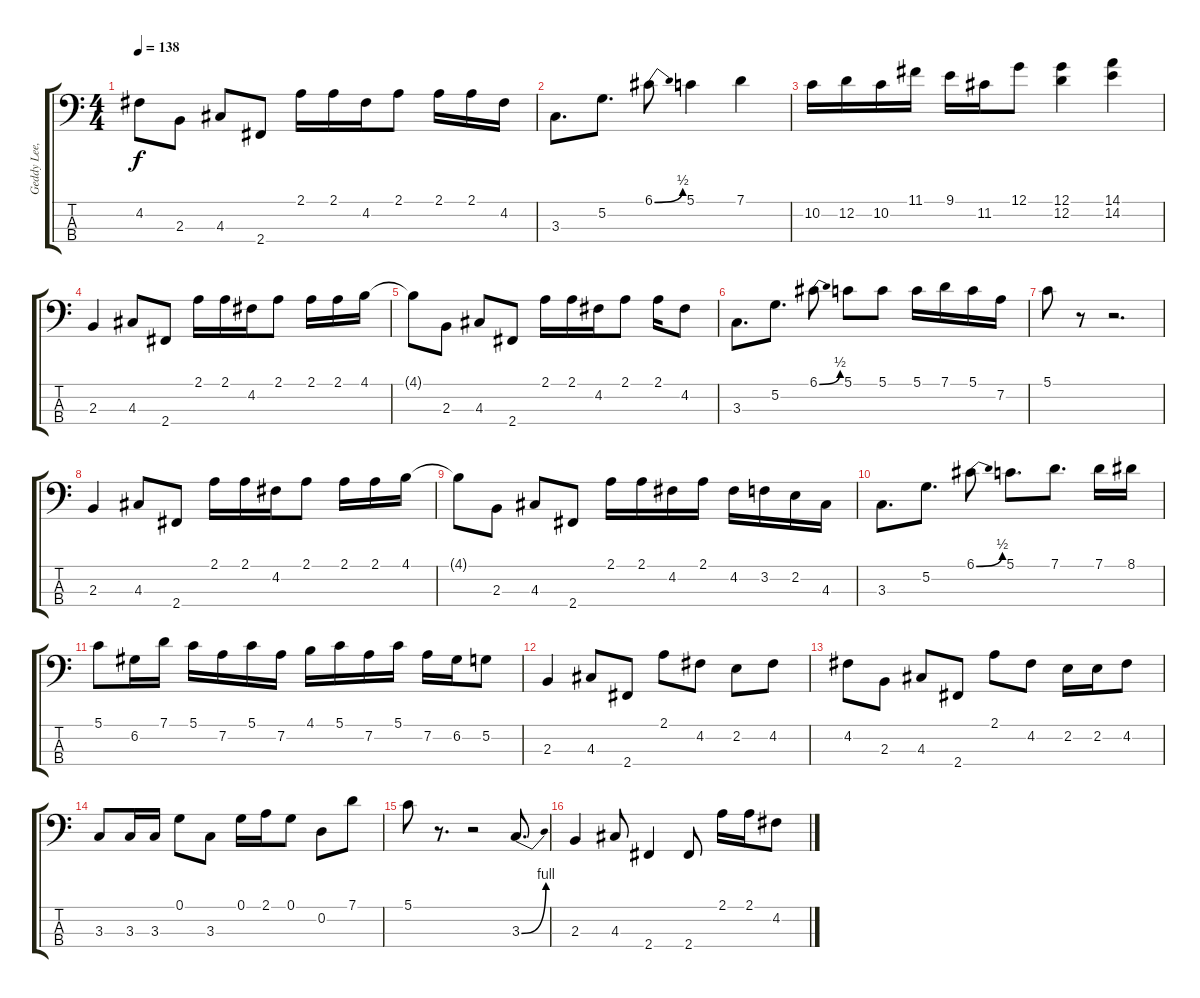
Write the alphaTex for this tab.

\track ("Geddy Lee, Bajo" "Geddy Lee,") {instrument electricbassfinger}
\staff {score tabs}
\tuning (G2 D2 A1 E1) {hide}
\ts (4 4)
\tempo 138
\clef f4
\ks c
4.2{t}.8{dy f} 2.3.8 4.3.8 2.4.8 2.1.16 2.1.16 4.2.16 2.1.8 2.1.16 2.1.16 4.2.16 |
3.3.8{d} 5.2.8{d} 6.1{be (bend 0 0 60 2)}.8 5.1.4 7.1.4 |
10.2.16 12.2.16 10.2.16 11.1.16 9.1.16 11.2.16 12.1.8 (12.1 12.2).4 (14.1 14.2).4 |
2.3.4 4.3.8 2.4.8 2.1.16 2.1.16 4.2.16 2.1.8 2.1.16 2.1.16 4.1.16 |
4.1{t}.8 2.3.8 4.3.8 2.4.8 2.1.16 2.1.16 4.2.16 2.1.8 2.1.16 4.2.8 |
3.3.8{d} 5.2.8{d} 6.1{be (bend 0 0 60 2)}.8 5.1.8 5.1.8 5.1.16 7.1.16 5.1.16 7.2.16 |
5.1.8 r.8 r.2{d} |
2.3.4 4.3.8 2.4.8 2.1.16 2.1.16 4.2.16 2.1.8 2.1.16 2.1.16 4.1.16 |
4.1{t}.8 2.3.8 4.3.8 2.4.8 2.1.16 2.1.16 4.2.16 2.1.16 4.2.16 3.2.16 2.2.16 4.3.16 |
3.3.8{d} 5.2.8{d} 6.1{be (bend 0 0 60 2)}.8 5.1.8{d} 7.1.8{d} 7.1.16 8.1.16 |
5.1.8 6.2.16 7.1.16 5.1.16 7.2.16 5.1.16 7.2.16 4.1.16 5.1.16 7.2.16 5.1.16 7.2.16 6.2.16 5.2.8 |
2.3.4 4.3.8 2.4.8 2.1.8 4.2.8 2.2.8 4.2.8 |
4.2.8 2.3.8 4.3.8 2.4.8 2.1.8 4.2.8 2.2.16 2.2.16 4.2.8 |
3.3.8 3.3.16 3.3.16 0.1.8 3.3.8 0.1.16 2.1.16 0.1.8 0.2.8 7.1.8 |
5.1.8 r.8{d} r.2 3.3{be (bend 0 0 60 4)}.8{d} |
2.3.4 4.3.8 2.4.4 2.4.8 2.1.16 2.1.16 4.2.8
